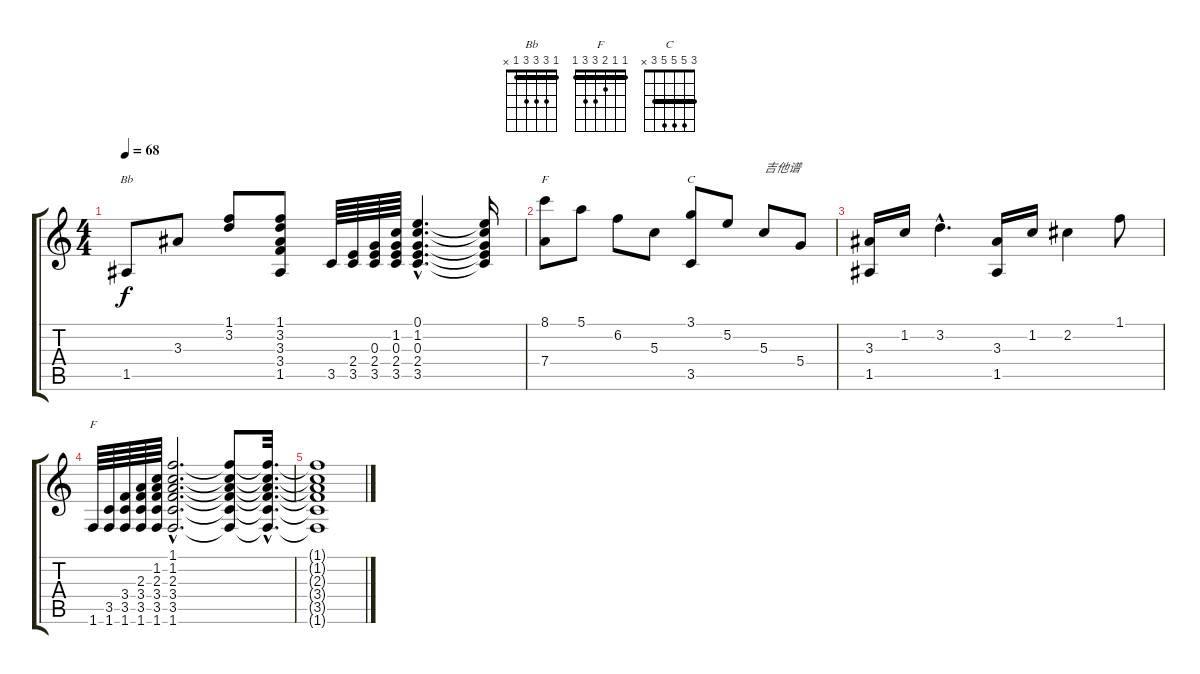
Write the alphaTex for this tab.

\track "" {instrument acousticguitarnylon}
\staff {score tabs}
\tuning (E4 B3 G3 D3 A2 E2) {hide}
\chord ("Bb" 1 3 3 3 1 x) {barre 1}
\chord ("F" 5 6 5 7 8 x) {firstfret 5 barre 5}
\chord ("C" 3 5 5 5 3 x) {barre 3}
\chord ("F" 1 1 2 3 3 1) {barre 1}
\ts (4 4)
\tempo 68
\clef g2
\ks c
1.5.8{ch "Bb" dy f} 3.3.8 (1.1 3.2).8 (1.1 3.2 3.3 3.4 1.5).8 3.5.64 (2.4 3.5).64 (0.3 2.4 3.5).64 (1.2 0.3 2.4 3.5).64 (0.1{hac} 1.2{hac} 0.3{hac} 2.4{hac} 3.5{hac}).4{d} (0.1{t} 1.2{t} 0.3{t} 2.4{t} 3.5{t}).16 |
(8.1 7.4).8{ch "F"} 5.1.8 6.2.8 5.3.8 (3.1 3.5).8{ch "C"} 5.2.8 5.3.8{txt "吉他谱"} 5.4.8 |
(3.3 1.5).16 1.2.16 3.2{hac}.4{d} (3.3 1.5).16 1.2.16 2.2.4 1.1.8 |
1.6.64{ch "F"} (3.5 1.6).64 (3.4 3.5 1.6).64 (2.3 3.4 3.5 1.6).64 (1.2 2.3 3.4 3.5 1.6).64 (1.1{hac} 1.2{hac} 2.3{hac} 3.4{hac} 3.5{hac} 1.6{hac}).2{d} (1.1{t} 1.2{t} 2.3{t} 3.4{t} 3.5{t} 1.6{t}).8 (1.1{hac t} 1.2{hac t} 2.3{hac t} 3.4{hac t} 3.5{hac t} 1.6{hac t}).32{d} |
(1.1{t} 1.2{t} 2.3{t} 3.4{t} 3.5{t} 1.6{t}).1
